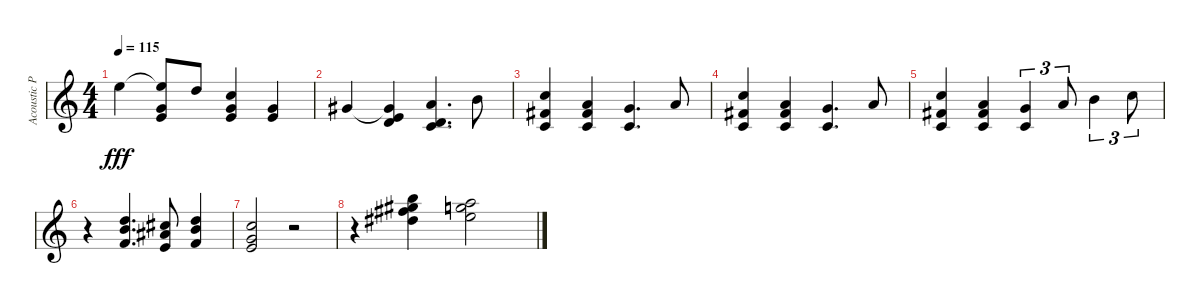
\track ("Acoustic Piano (Staff 1)" "Acoustic P") {instrument acousticgrandpiano}
\staff {score}
\tuning (E4 B3 G3 D3 A2 E2 B1) {hide}
\ts (4 4)
\tempo 115
\clef g2
\ks c
12.1.4{dy fff} (12.1{t} 5.2 12.3).8 10.1.8 (8.1 8.2 9.3).4 (3.1 5.2).4 |
4.1.4 (4.1{t} 5.2 7.3).4 (5.1 1.2 7.3).4{d} 7.1.8 |
(8.1 7.2 5.3).4 (5.1 7.2 5.3).4 (3.1 1.2).4{d} 5.1.8 |
(8.1 7.2 5.3).4 (5.1 7.2 5.3).4 (3.1 1.2).4{d} 5.1.8 |
(8.1 7.2 5.3).4 (5.1 7.2 5.3).4 (3.1 1.2).4{tu (3 2)} 5.1.8{tu (3 2)} 7.1.4{tu (3 2)} 8.1.8{tu (3 2)} |
r.4 (1.1 12.2 19.3).4{d} (9.1 11.2 9.3).8 (1.1 12.2 19.3).4 |
(8.1 8.2 9.3).2 r.2 |
r.4 (19.1 21.2 23.3 25.4).4 (12.1 20.2 26.3).2
